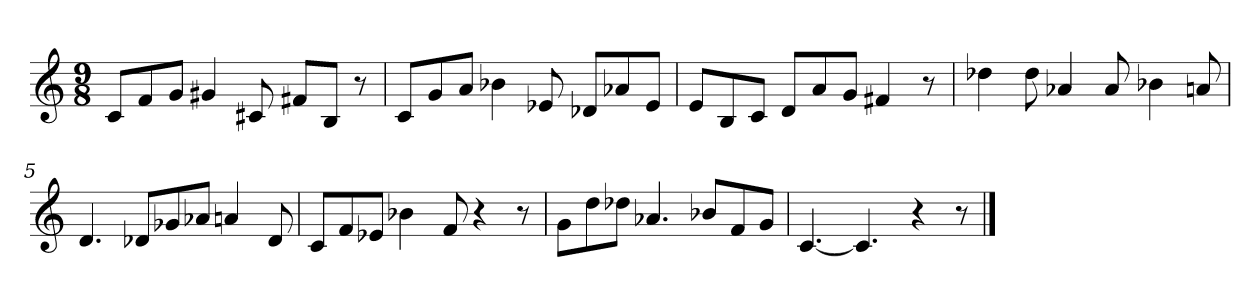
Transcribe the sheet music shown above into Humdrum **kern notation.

**kern
*part1
*staff1
*clefG2
*k[]
*M9/8
=1
8c/L
8f/
8g/J
4g#X/
8c#X/
8f#X/L
8B/J
8r
=2
8c/L
8g/
8a/J
4b-X\
8e-X/
8d-X/L
8a-X/
8e-/J
=3
8e/L
8B/
8c/J
8d/L
8a/
8g/J
4f#X/
8r
=4
4dd-X\
8dd-\
4a-X/
8a-/
4b-X\
8an/
=5
4.d/
8d-X/L
8g-X/
8a-X/J
4an/
8d-/
=6
8c/L
8f/
8e-X/J
4b-X\
8f/
4r
8r
=7
8g\L
8dd\
8dd-X\J
4.a-X/
8b-X/L
8f/
8g/J
=8
[4.c/
4.c/]
4r
8r
==
*-
